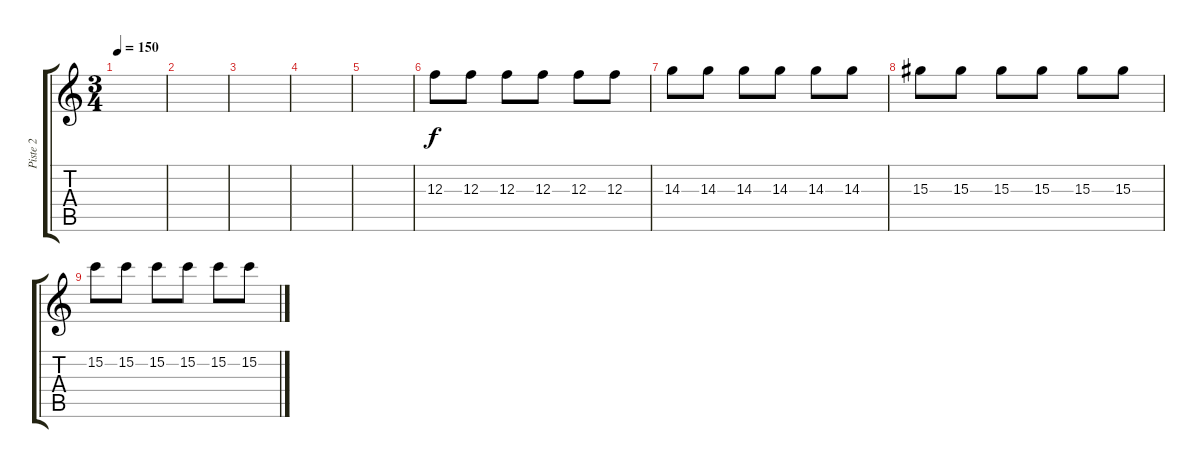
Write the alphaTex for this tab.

\track ("Piste 2" "Piste 2") {instrument distortionguitar}
\staff {score tabs}
\tuning (D4 A3 F3 C3 G2 C2) {hide}
\ts (3 4)
\tempo 150
\clef g2
\ks c
|
|
|
|
|
12.3.8{volume 9} 12.3.8{volume 13} 12.3.8 12.3.8 12.3.8 12.3.8 |
14.3.8 14.3.8 14.3.8 14.3.8 14.3.8 14.3.8 |
15.3.8 15.3.8 15.3.8 15.3.8 15.3.8 15.3.8 |
15.2.8 15.2.8 15.2.8 15.2.8 15.2.8 15.2.8
